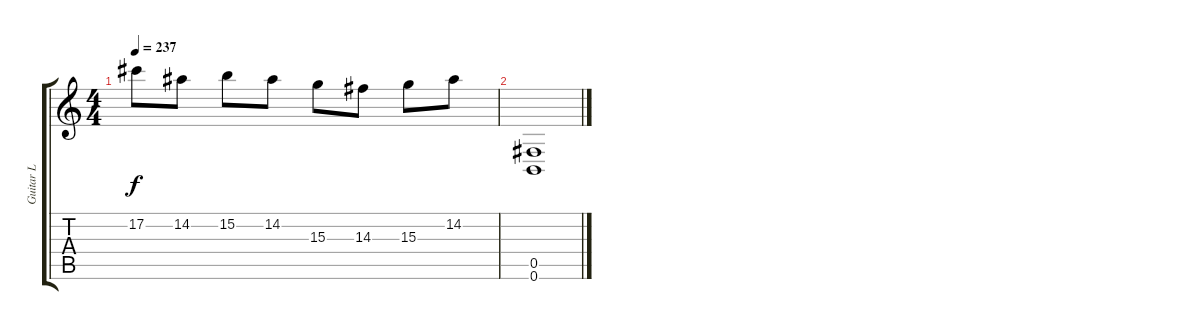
\track ("Guitar L" "Guitar L") {instrument distortionguitar}
\staff {score tabs}
\tuning (Db4 Ab3 E3 B2 Gb2 B1) {hide}
\ts (4 4)
\tempo 237
\clef g2
\ks c
17.2.8{dy f} 14.2.8 15.2.8 14.2.8 15.3.8 14.3.8 15.3.8 14.2.8 |
(0.5 0.6).1
